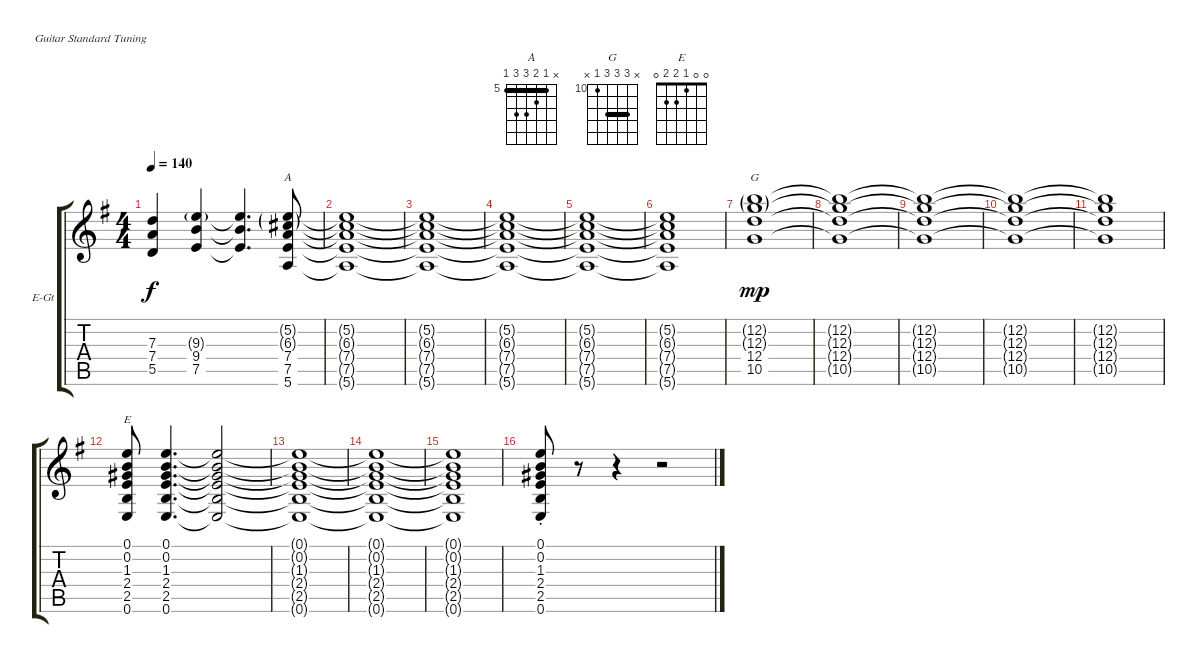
\defaultSystemsLayout 4
\bracketExtendMode groupsimilarinstruments
\firstSystemTrackNameOrientation horizontal
\otherSystemsTrackNameOrientation horizontal
\track ("Electric Guitar (Drive)" "E-Gt") {instrument overdrivenguitar}
\staff {score tabs}
\tuning (E4 B3 G3 D3 A2 E2)
\chord ("A" x 5 6 7 7 5) {firstfret 5 barre 5}
\chord ("G" x 12 12 12 10 x) {firstfret 10 barre (12 12)}
\chord ("E" 0 0 1 2 2 0)
\ts (4 4)
\tempo 140
\clef g2
\ks g
(5.5{t} 7.4{t} 7.3{t}).4{dy f} (7.5 9.4 9.3{g}).4 (7.5{t} 9.4{t} 9.3{t}).4{d} (5.6 7.5 7.4 6.3{g} 5.2{g}).8{ch "A"} |
(5.6{t} 7.5{t} 7.4{t} 6.3{t} 5.2{t}).1 |
(5.6{t} 7.5{t} 7.4{t} 6.3{t} 5.2{t}).1 |
(5.6{t} 7.5{t} 7.4{t} 6.3{t} 5.2{t}).1 |
(5.6{t} 7.5{t} 7.4{t} 6.3{t} 5.2{t}).1 |
(5.6{t} 7.5{t} 7.4{t} 6.3{t} 5.2{t}).1 |
(10.5 12.4 12.3{g} 12.2{g}).1{ch "G" dy mp} |
(10.5{t} 12.4{t} 12.3{t} 12.2{t}).1 |
(10.5{t} 12.4{t} 12.3{t} 12.2{t}).1 |
(10.5{t} 12.4{t} 12.3{t} 12.2{t}).1 |
(10.5{t} 12.4{t} 12.3{t} 12.2{t}).1 |
(0.6 2.5 2.4 1.3 0.2 0.1).8{ch "E"} (0.6 2.5 2.4 1.3 0.2 0.1).4{d} (0.6{t} 2.5{t} 2.4{t} 1.3{t} 0.2{t} 0.1{t}).2 |
(0.6{t} 2.5{t} 2.4{t} 1.3{t} 0.2{t} 0.1{t}).1 |
(0.6{t} 2.5{t} 2.4{t} 1.3{t} 0.2{t} 0.1{t}).1 |
(0.6{t} 2.5{t} 2.4{t} 1.3{t} 0.2{t} 0.1{t}).1 |
(0.6{st} 2.5{st} 2.4{st} 1.3{st} 0.2{st} 0.1{st}).8 r.8 r.4 r.2
